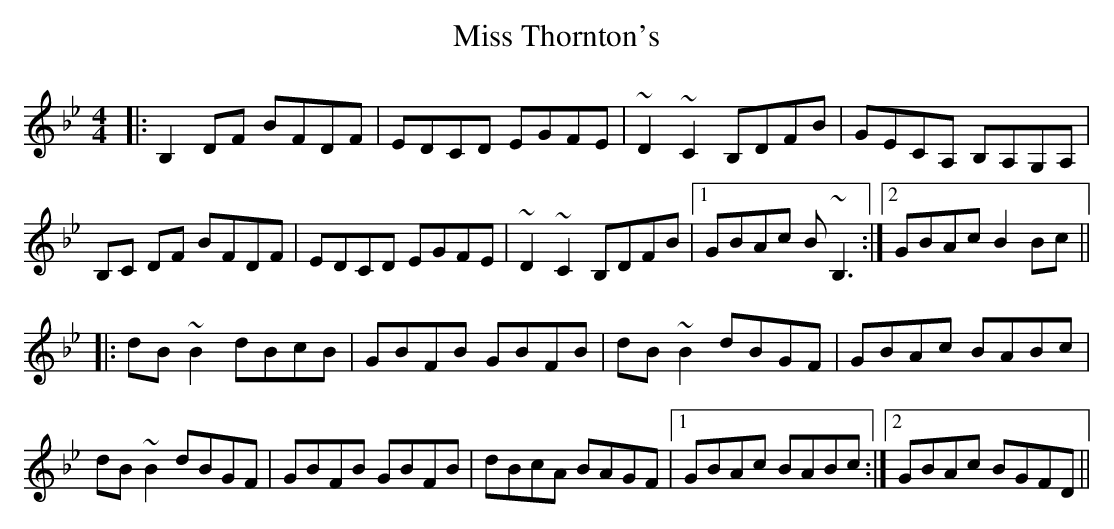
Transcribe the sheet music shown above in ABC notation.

X:1
T: Miss Thornton's
M: 4/4
L: 1/8
K: Cdor
K: Bbmaj
|:B,2 DF BFDF|EDCD EGFE|~D2 ~C2 B,DFB|GECA, B,A,G,A,|
B,C DF BFDF|EDCD EGFE|~D2 ~C2 B,DFB|1 GBAc B~B,3:|2 GBAc B2 Bc||
|:dB ~B2 dBcB|GBFB GBFB|dB ~B2 dBGF|GBAc BABc|
dB ~B2 dBGF|GBFB GBFB|dBcA BAGF|1 GBAc BABc:|2 GBAc BGFD||
